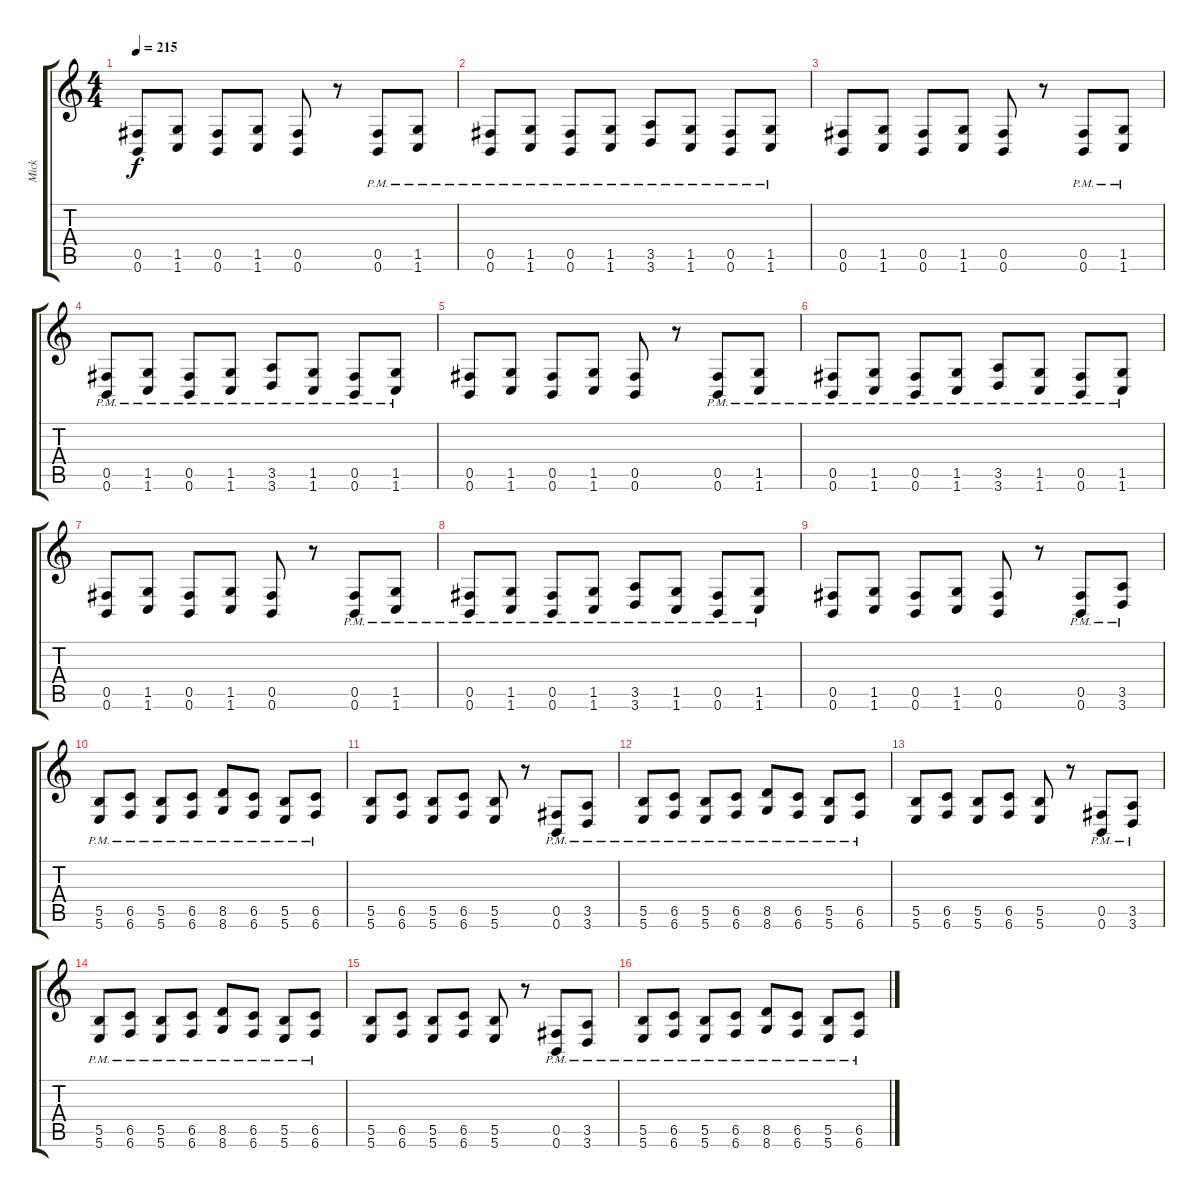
\track ("Mick" "Mick") {instrument distortionguitar}
\staff {score tabs}
\tuning (Db4 Ab3 E3 B2 Gb2 B1) {hide}
\ts (4 4)
\tempo 215
\clef g2
\ks c
(0.5 0.6).8{dy f} (1.5 1.6).8 (0.5 0.6).8 (1.5 1.6).8 (0.5 0.6).8 r.8 (0.5{pm} 0.6{pm}).8 (1.5{pm} 1.6{pm}).8 |
(0.5{pm} 0.6{pm}).8 (1.5{pm} 1.6{pm}).8 (0.5{pm} 0.6{pm}).8 (1.5{pm} 1.6{pm}).8 (3.5{pm} 3.6{pm}).8 (1.5{pm} 1.6{pm}).8 (0.5{pm} 0.6{pm}).8 (1.5{pm} 1.6{pm}).8 |
(0.5 0.6).8 (1.5 1.6).8 (0.5 0.6).8 (1.5 1.6).8 (0.5 0.6).8 r.8 (0.5{pm} 0.6{pm}).8 (1.5{pm} 1.6{pm}).8 |
(0.5{pm} 0.6{pm}).8 (1.5{pm} 1.6{pm}).8 (0.5{pm} 0.6{pm}).8 (1.5{pm} 1.6{pm}).8 (3.5{pm} 3.6{pm}).8 (1.5{pm} 1.6{pm}).8 (0.5{pm} 0.6{pm}).8 (1.5{pm} 1.6{pm}).8 |
(0.5 0.6).8 (1.5 1.6).8 (0.5 0.6).8 (1.5 1.6).8 (0.5 0.6).8 r.8 (0.5{pm} 0.6{pm}).8 (1.5{pm} 1.6{pm}).8 |
(0.5{pm} 0.6{pm}).8 (1.5{pm} 1.6{pm}).8 (0.5{pm} 0.6{pm}).8 (1.5{pm} 1.6{pm}).8 (3.5{pm} 3.6{pm}).8 (1.5{pm} 1.6{pm}).8 (0.5{pm} 0.6{pm}).8 (1.5{pm} 1.6{pm}).8 |
(0.5 0.6).8 (1.5 1.6).8 (0.5 0.6).8 (1.5 1.6).8 (0.5 0.6).8 r.8 (0.5{pm} 0.6{pm}).8 (1.5{pm} 1.6{pm}).8 |
(0.5{pm} 0.6{pm}).8 (1.5{pm} 1.6{pm}).8 (0.5{pm} 0.6{pm}).8 (1.5{pm} 1.6{pm}).8 (3.5{pm} 3.6{pm}).8 (1.5{pm} 1.6{pm}).8 (0.5{pm} 0.6{pm}).8 (1.5{pm} 1.6{pm}).8 |
(0.5 0.6).8 (1.5 1.6).8 (0.5 0.6).8 (1.5 1.6).8 (0.5 0.6).8 r.8 (0.5{pm} 0.6{pm}).8 (3.5{pm} 3.6{pm}).8 |
(5.5{pm} 5.6{pm}).8 (6.5{pm} 6.6{pm}).8 (5.5{pm} 5.6{pm}).8 (6.5{pm} 6.6{pm}).8 (8.5{pm} 8.6{pm}).8 (6.5{pm} 6.6{pm}).8 (5.5{pm} 5.6{pm}).8 (6.5{pm} 6.6{pm}).8 |
(5.5 5.6).8 (6.5 6.6).8 (5.5 5.6).8 (6.5 6.6).8 (5.5 5.6).8 r.8 (0.5{pm} 0.6{pm}).8 (3.5{pm} 3.6{pm}).8 |
(5.5{pm} 5.6{pm}).8 (6.5{pm} 6.6{pm}).8 (5.5{pm} 5.6{pm}).8 (6.5{pm} 6.6{pm}).8 (8.5{pm} 8.6{pm}).8 (6.5{pm} 6.6{pm}).8 (5.5{pm} 5.6{pm}).8 (6.5{pm} 6.6{pm}).8 |
(5.5 5.6).8 (6.5 6.6).8 (5.5 5.6).8 (6.5 6.6).8 (5.5 5.6).8 r.8 (0.5{pm} 0.6{pm}).8 (3.5{pm} 3.6{pm}).8 |
(5.5{pm} 5.6{pm}).8 (6.5{pm} 6.6{pm}).8 (5.5{pm} 5.6{pm}).8 (6.5{pm} 6.6{pm}).8 (8.5{pm} 8.6{pm}).8 (6.5{pm} 6.6{pm}).8 (5.5{pm} 5.6{pm}).8 (6.5{pm} 6.6{pm}).8 |
(5.5 5.6).8 (6.5 6.6).8 (5.5 5.6).8 (6.5 6.6).8 (5.5 5.6).8 r.8 (0.5{pm} 0.6{pm}).8 (3.5{pm} 3.6{pm}).8 |
(5.5{pm} 5.6{pm}).8 (6.5{pm} 6.6{pm}).8 (5.5{pm} 5.6{pm}).8 (6.5{pm} 6.6{pm}).8 (8.5{pm} 8.6{pm}).8 (6.5{pm} 6.6{pm}).8 (5.5{pm} 5.6{pm}).8 (6.5{pm} 6.6{pm}).8
